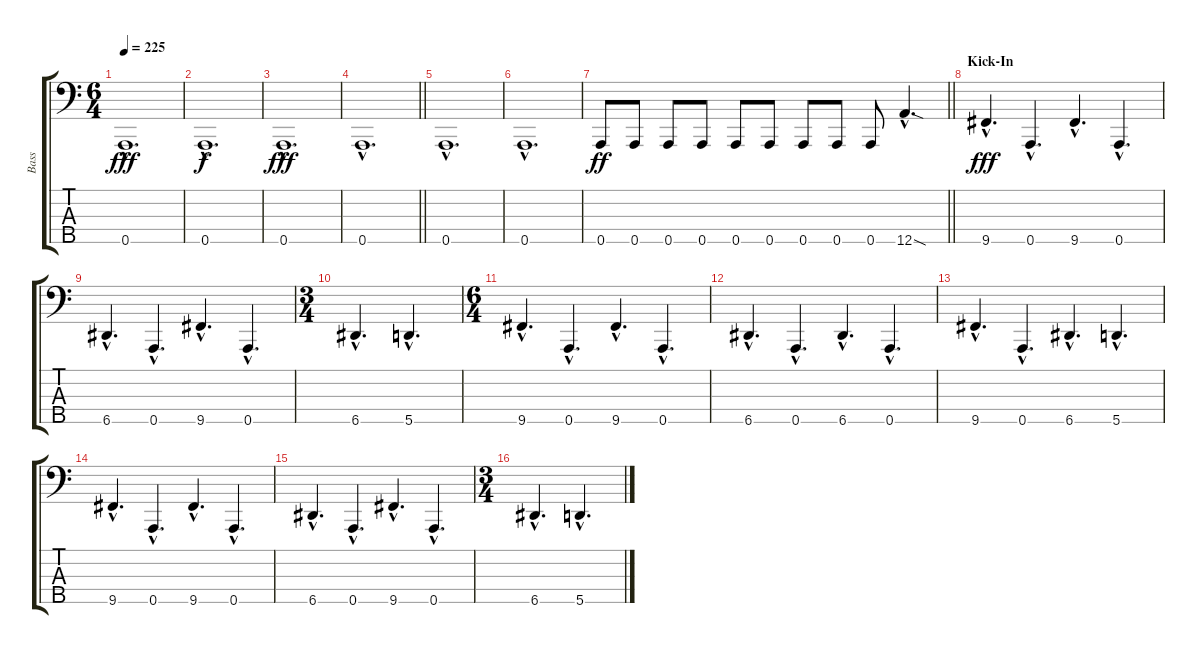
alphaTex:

\track ("Bass" "Bass") {instrument slapbass2}
\staff {score tabs}
\tuning (F2 C2 G1 D1 A0) {hide}
\ts (6 4)
\tempo 225
\clef f4
\ks c
0.5{hac}.1{d dy fff} |
0.5{hac}.1{d dy f} |
0.5{hac}.1{d dy fff} |
\barLineRight lightlight
0.5{hac}.1{d} |
\section ("" "")
0.5{hac}.1{d} |
0.5{hac}.1{d} |
\barLineRight lightlight
0.5.8{dy ff} 0.5.8 0.5.8 0.5.8 0.5.8 0.5.8 0.5.8 0.5.8 0.5.8 12.5{sod hac}.4{d} |
\section ("" "Kick-In")
9.5{hac}.4{d dy fff} 0.5{hac}.4{d} 9.5{hac}.4{d} 0.5{hac}.4{d} |
6.5{hac}.4{d} 0.5{hac}.4{d} 9.5{hac}.4{d} 0.5{hac}.4{d} |
\ts (3 4)
6.5{hac}.4{d} 5.5{hac}.4{d} |
\ts (6 4)
9.5{hac}.4{d} 0.5{hac}.4{d} 9.5{hac}.4{d} 0.5{hac}.4{d} |
6.5{hac}.4{d} 0.5{hac}.4{d} 6.5{hac}.4{d} 0.5{hac}.4{d} |
9.5{hac}.4{d} 0.5{hac}.4{d} 6.5{hac}.4{d} 5.5{hac}.4{d} |
9.5{hac}.4{d} 0.5{hac}.4{d} 9.5{hac}.4{d} 0.5{hac}.4{d} |
6.5{hac}.4{d} 0.5{hac}.4{d} 9.5{hac}.4{d} 0.5{hac}.4{d} |
\ts (3 4)
6.5{hac}.4{d} 5.5{hac}.4{d}
